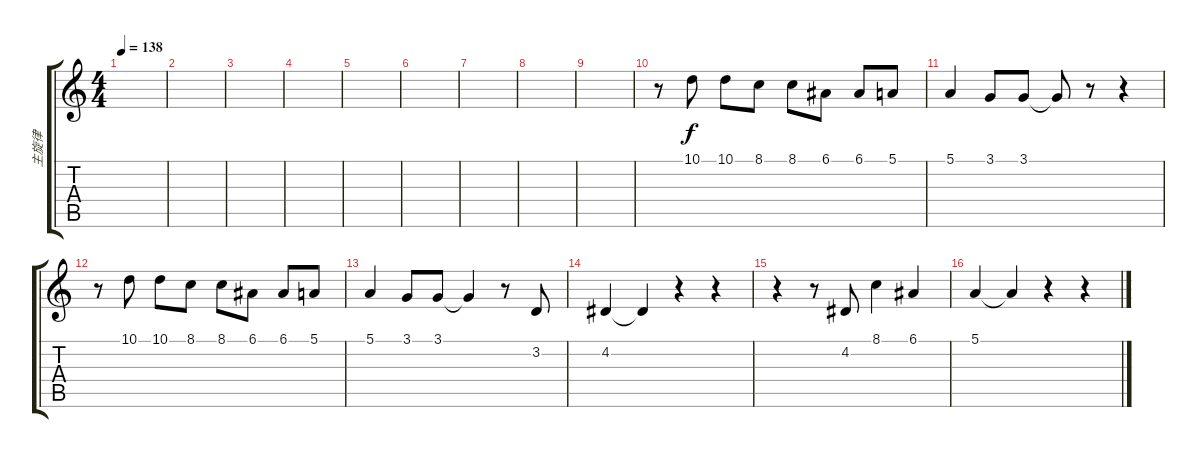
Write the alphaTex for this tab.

\track ("主旋律" "主旋律") {instrument tenorsax}
\staff {score tabs}
\tuning (E4 B3 G3 D3 A2 E2) {hide}
\ts (4 4)
\tempo 138
\clef g2
\ks c
|
|
|
|
|
|
|
|
|
r.8 10.1.8 10.1.8 8.1.8 8.1.8 6.1.8 6.1.8 5.1.8 |
5.1.4 3.1.8 3.1.8 3.1{t}.8 r.8 r.4 |
r.8 10.1.8 10.1.8 8.1.8 8.1.8 6.1.8 6.1.8 5.1.8 |
5.1.4 3.1.8 3.1.8 3.1{t}.4 r.8 3.2.8 |
4.2.4 4.2{t}.4 r.4 r.4 |
r.4 r.8 4.2.8 8.1.4 6.1.4 |
5.1.4 5.1{t}.4 r.4 r.4
